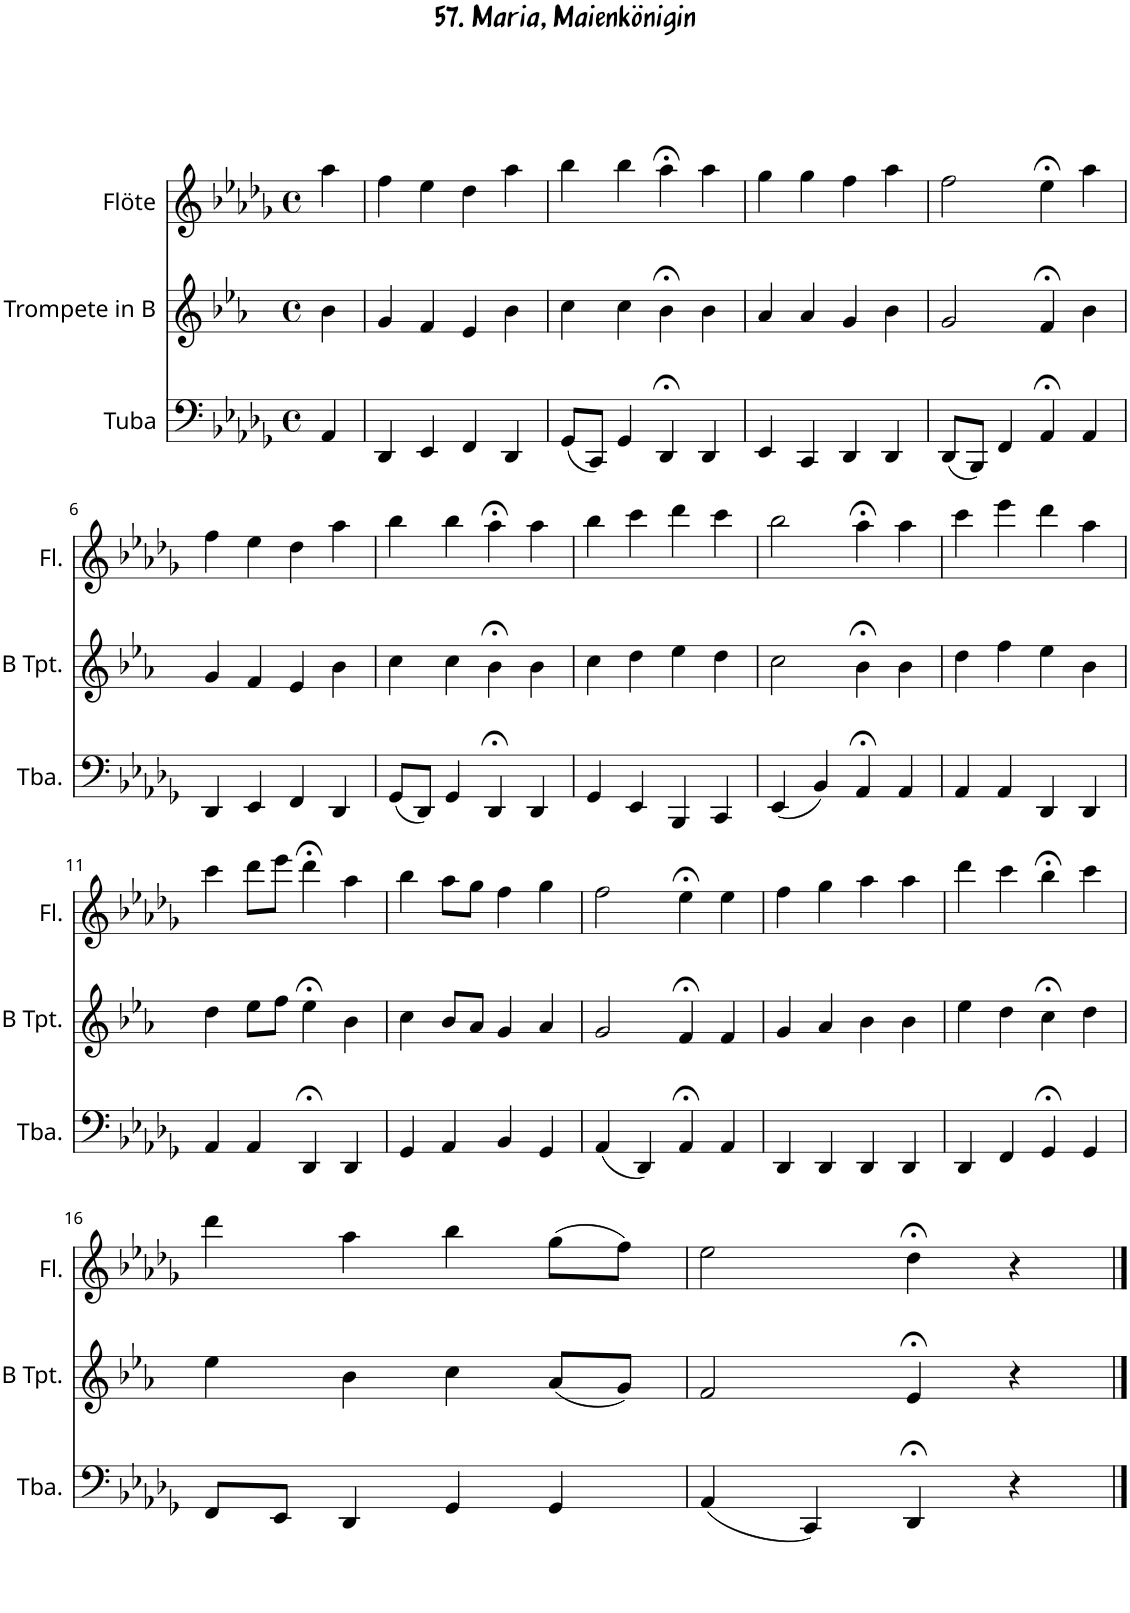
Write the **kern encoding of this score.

**kern	**kern	**kern
*part3	*part2	*part1
*staff3	*staff2	*staff1
*I"Tuba	*I"Trompete in B	*I"Flöte
*I'Tba.	*	*I'Fl.
*clefF4	*clefG2	*clefG2
*	*Trd1c2	*
*k[b-e-a-d-g-]	*k[b-e-a-]	*k[b-e-a-d-g-]
*M4/4	*M4/4	*M4/4
*met(c)	*met(c)	*met(c)
=1	=1	=1
4AA-/	4b-\	4aa-\
=2	=2	=2
4DD-/	4g/	4ff\
4EE-/	4f/	4ee-\
4FF/	4e-/	4dd-\
4DD-/	4b-\	4aa-\
=3	=3	=3
(8GG-/L	4cc\	4bb-\
8CC/J)	.	.
4GG-/	4cc\	4bb-\
4DD-;</	4b-;<\	4aa-;<\
4DD-/	4b-\	4aa-\
=4	=4	=4
4EE-/	4a-/	4gg-\
4CC/	4a-/	4gg-\
4DD-/	4g/	4ff\
4DD-/	4b-\	4aa-\
=5	=5	=5
(8DD-/L	2g/	2ff\
8BBB-/J)	.	.
4FF/	.	.
4AA-;</	4f;</	4ee-;<\
4AA-/	4b-\	4aa-\
!!LO:LB:g=z
=6	=6	=6
4DD-/	4g/	4ff\
4EE-/	4f/	4ee-\
4FF/	4e-/	4dd-\
4DD-/	4b-\	4aa-\
=7	=7	=7
(8GG-/L	4cc\	4bb-\
8DD-/J)	.	.
4GG-/	4cc\	4bb-\
4DD-;</	4b-;<\	4aa-;<\
4DD-/	4b-\	4aa-\
=8	=8	=8
4GG-/	4cc\	4bb-\
4EE-/	4dd\	4ccc\
4BBB-/	4ee-\	4ddd-\
4CC/	4dd\	4ccc\
=9	=9	=9
(4EE-/	2cc\	2bb-\
4BB-/)	.	.
4AA-;</	4b-;<\	4aa-;<\
4AA-/	4b-\	4aa-\
=10	=10	=10
4AA-/	4dd\	4ccc\
4AA-/	4ff\	4eee-\
4DD-/	4ee-\	4ddd-\
4DD-/	4b-\	4aa-\
!!LO:LB:g=z
=11	=11	=11
4AA-/	4dd\	4ccc\
4AA-/	8ee-\L	8ddd-\L
.	8ff\J	8eee-\J
4DD-;</	4ee-;<\	4ddd-;<\
4DD-/	4b-\	4aa-\
=12	=12	=12
4GG-/	4cc\	4bb-\
4AA-/	8b-/L	8aa-\L
.	8a-/J	8gg-\J
4BB-/	4g/	4ff\
4GG-/	4a-/	4gg-\
=13	=13	=13
(4AA-/	2g/	2ff\
4DD-/)	.	.
4AA-;</	4f;</	4ee-;<\
4AA-/	4f/	4ee-\
=14	=14	=14
4DD-/	4g/	4ff\
4DD-/	4a-/	4gg-\
4DD-/	4b-\	4aa-\
4DD-/	4b-\	4aa-\
=15	=15	=15
4DD-/	4ee-\	4ddd-\
4FF/	4dd\	4ccc\
4GG-;</	4cc;<\	4bb-;<\
4GG-/	4dd\	4ccc\
!!LO:LB:g=z
=16	=16	=16
8FF/L	4ee-\	4ddd-\
8EE-/J	.	.
4DD-/	4b-\	4aa-\
4GG-/	4cc\	4bb-\
4GG-/	(8a-/L	(8gg-\L
.	8g/J)	8ff\J)
=17	=17	=17
(4AA-/	2f/	2ee-\
4CC/)	.	.
4DD-;</	4e-;</	4dd-;<\
4r	4r	4r
==	==	==
*-	*-	*-
